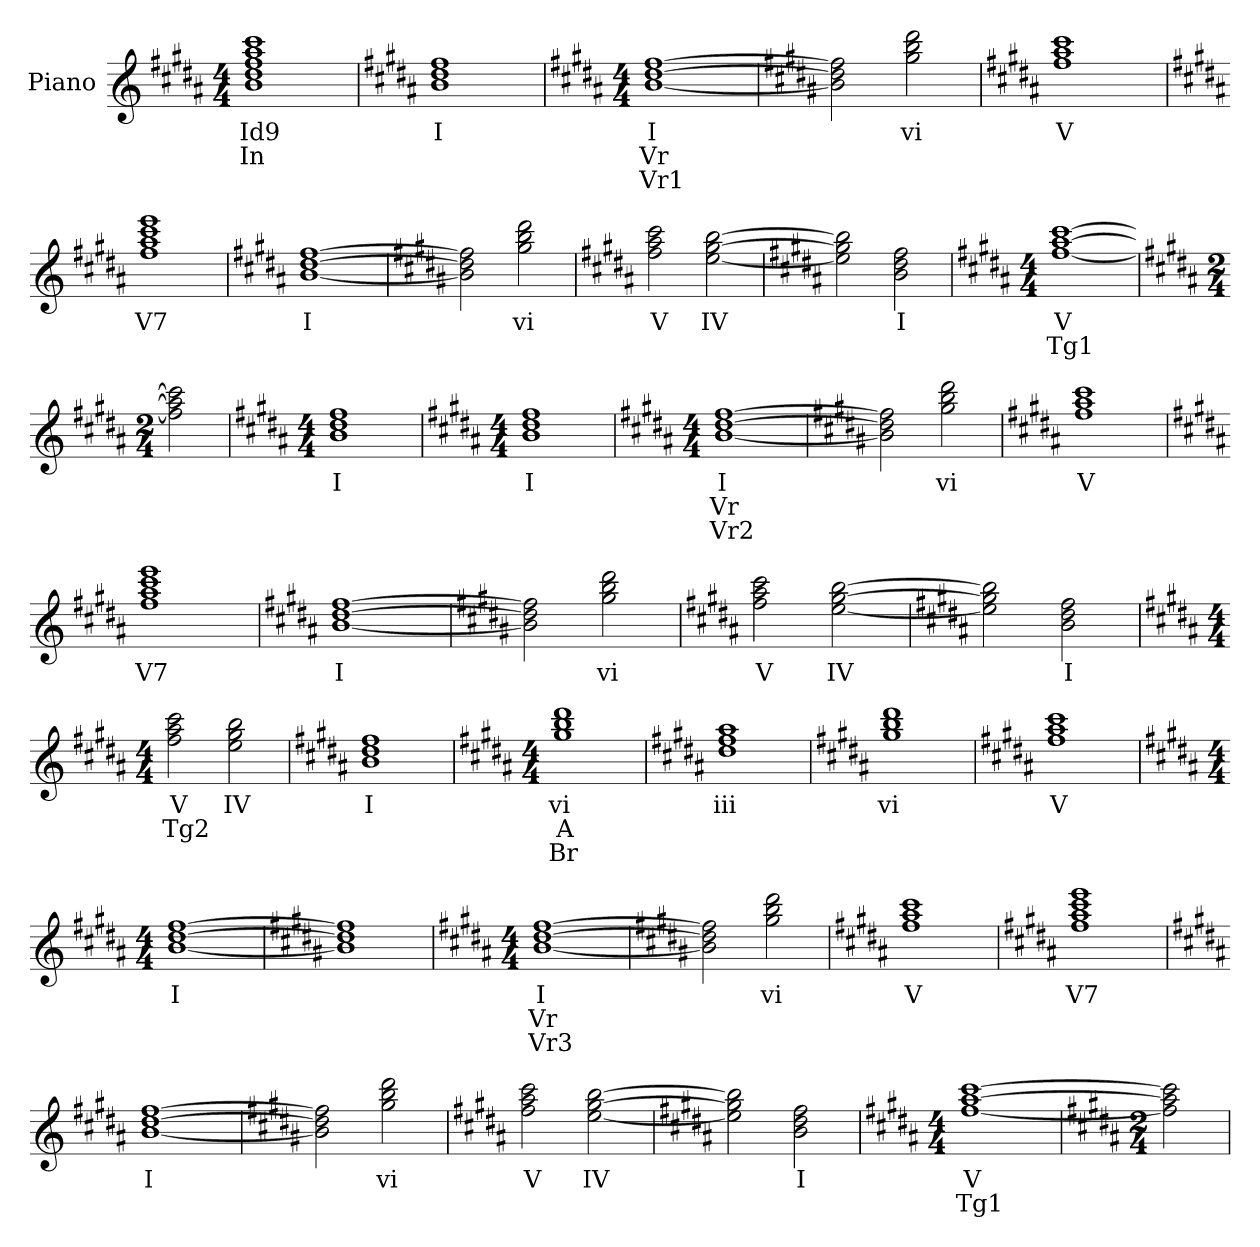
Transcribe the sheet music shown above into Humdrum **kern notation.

**kern	**text	**text	**text
*part1	*part1	*part1	*part1
*staff1	*staff1	*staff1	*staff1
*I"Piano	*	*	*
*I'Pno	*	*	*
*k[f#c#g#d#a#]	*	*	*
*B:	*	*	*
*M4/4	*	*	*
=	=	=	=
1b 1dd# 1ff# 1aa# 1ccc#	Id9	In	.
=	=	=	=
*k[f#c#g#d#a#]	*	*	*
*B:	*	*	*
1b 1dd# 1ff#	I	.	.
=	=	=	=
*k[f#c#g#d#a#]	*	*	*
*B:	*	*	*
*M4/4	*	*	*
[1b [1dd# [1ff#	I	Vr	Vr1
=	=	=	=
*k[f#c#g#d#a#]	*	*	*
*B:	*	*	*
2b] 2dd#] 2ff#]	.	.	.
2gg# 2bb 2ddd#	vi	.	.
=	=	=	=
*k[f#c#g#d#a#]	*	*	*
*B:	*	*	*
1ff# 1aa# 1ccc#	V	.	.
=	=	=	=
*k[f#c#g#d#a#]	*	*	*
*B:	*	*	*
1ff# 1aa# 1ccc# 1eee	V7	.	.
=	=	=	=
*k[f#c#g#d#a#]	*	*	*
*B:	*	*	*
[1b [1dd# [1ff#	I	.	.
=	=	=	=
*k[f#c#g#d#a#]	*	*	*
*B:	*	*	*
2b] 2dd#] 2ff#]	.	.	.
2gg# 2bb 2ddd#	vi	.	.
=	=	=	=
*k[f#c#g#d#a#]	*	*	*
*B:	*	*	*
2ff# 2aa# 2ccc#	V	.	.
[2ee [2gg# [2bb	IV	.	.
=	=	=	=
*k[f#c#g#d#a#]	*	*	*
*B:	*	*	*
2ee] 2gg#] 2bb]	.	.	.
2b 2dd# 2ff#	I	.	.
=	=	=	=
*k[f#c#g#d#a#]	*	*	*
*B:	*	*	*
*M4/4	*	*	*
[1ff# [1aa# [1ccc#	V	Tg1	.
=	=	=	=
*k[f#c#g#d#a#]	*	*	*
*B:	*	*	*
*M2/4	*	*	*
2ff#] 2aa#] 2ccc#]	.	.	.
=	=	=	=
*k[f#c#g#d#a#]	*	*	*
*B:	*	*	*
*M4/4	*	*	*
1b 1dd# 1ff#	I	.	.
=	=	=	=
*k[f#c#g#d#a#]	*	*	*
*B:	*	*	*
*M4/4	*	*	*
1b 1dd# 1ff#	I	.	.
=	=	=	=
*k[f#c#g#d#a#]	*	*	*
*B:	*	*	*
*M4/4	*	*	*
[1b [1dd# [1ff#	I	Vr	Vr2
=	=	=	=
*k[f#c#g#d#a#]	*	*	*
*B:	*	*	*
2b] 2dd#] 2ff#]	.	.	.
2gg# 2bb 2ddd#	vi	.	.
=	=	=	=
*k[f#c#g#d#a#]	*	*	*
*B:	*	*	*
1ff# 1aa# 1ccc#	V	.	.
=	=	=	=
*k[f#c#g#d#a#]	*	*	*
*B:	*	*	*
1ff# 1aa# 1ccc# 1eee	V7	.	.
=	=	=	=
*k[f#c#g#d#a#]	*	*	*
*B:	*	*	*
[1b [1dd# [1ff#	I	.	.
=	=	=	=
*k[f#c#g#d#a#]	*	*	*
*B:	*	*	*
2b] 2dd#] 2ff#]	.	.	.
2gg# 2bb 2ddd#	vi	.	.
=	=	=	=
*k[f#c#g#d#a#]	*	*	*
*B:	*	*	*
2ff# 2aa# 2ccc#	V	.	.
[2ee [2gg# [2bb	IV	.	.
=	=	=	=
*k[f#c#g#d#a#]	*	*	*
*B:	*	*	*
2ee] 2gg#] 2bb]	.	.	.
2b 2dd# 2ff#	I	.	.
=	=	=	=
*k[f#c#g#d#a#]	*	*	*
*B:	*	*	*
*M4/4	*	*	*
2ff# 2aa# 2ccc#	V	Tg2	.
2ee 2gg# 2bb	IV	.	.
=	=	=	=
*k[f#c#g#d#a#]	*	*	*
*B:	*	*	*
1b 1dd# 1ff#	I	.	.
=	=	=	=
*k[f#c#g#d#a#]	*	*	*
*B:	*	*	*
*M4/4	*	*	*
1gg# 1bb 1ddd#	vi	A	Br
=	=	=	=
*k[f#c#g#d#a#]	*	*	*
*B:	*	*	*
1dd# 1ff# 1aa#	iii	.	.
=	=	=	=
*k[f#c#g#d#a#]	*	*	*
*B:	*	*	*
1gg# 1bb 1ddd#	vi	.	.
=	=	=	=
*k[f#c#g#d#a#]	*	*	*
*B:	*	*	*
1ff# 1aa# 1ccc#	V	.	.
=	=	=	=
*k[f#c#g#d#a#]	*	*	*
*B:	*	*	*
*M4/4	*	*	*
[1b [1dd# [1ff#	I	.	.
=	=	=	=
*k[f#c#g#d#a#]	*	*	*
*B:	*	*	*
1b] 1dd#] 1ff#]	.	.	.
=	=	=	=
*k[f#c#g#d#a#]	*	*	*
*B:	*	*	*
*M4/4	*	*	*
[1b [1dd# [1ff#	I	Vr	Vr3
=	=	=	=
*k[f#c#g#d#a#]	*	*	*
*B:	*	*	*
2b] 2dd#] 2ff#]	.	.	.
2gg# 2bb 2ddd#	vi	.	.
=	=	=	=
*k[f#c#g#d#a#]	*	*	*
*B:	*	*	*
1ff# 1aa# 1ccc#	V	.	.
=	=	=	=
*k[f#c#g#d#a#]	*	*	*
*B:	*	*	*
1ff# 1aa# 1ccc# 1eee	V7	.	.
=	=	=	=
*k[f#c#g#d#a#]	*	*	*
*B:	*	*	*
[1b [1dd# [1ff#	I	.	.
=	=	=	=
*k[f#c#g#d#a#]	*	*	*
*B:	*	*	*
2b] 2dd#] 2ff#]	.	.	.
2gg# 2bb 2ddd#	vi	.	.
=	=	=	=
*k[f#c#g#d#a#]	*	*	*
*B:	*	*	*
2ff# 2aa# 2ccc#	V	.	.
[2ee [2gg# [2bb	IV	.	.
=	=	=	=
*k[f#c#g#d#a#]	*	*	*
*B:	*	*	*
2ee] 2gg#] 2bb]	.	.	.
2b 2dd# 2ff#	I	.	.
=	=	=	=
*k[f#c#g#d#a#]	*	*	*
*B:	*	*	*
*M4/4	*	*	*
[1ff# [1aa# [1ccc#	V	Tg1	.
=	=	=	=
*k[f#c#g#d#a#]	*	*	*
*B:	*	*	*
*M2/4	*	*	*
2ff#] 2aa#] 2ccc#]	.	.	.
=	=	=	=
*-	*-	*-	*-
